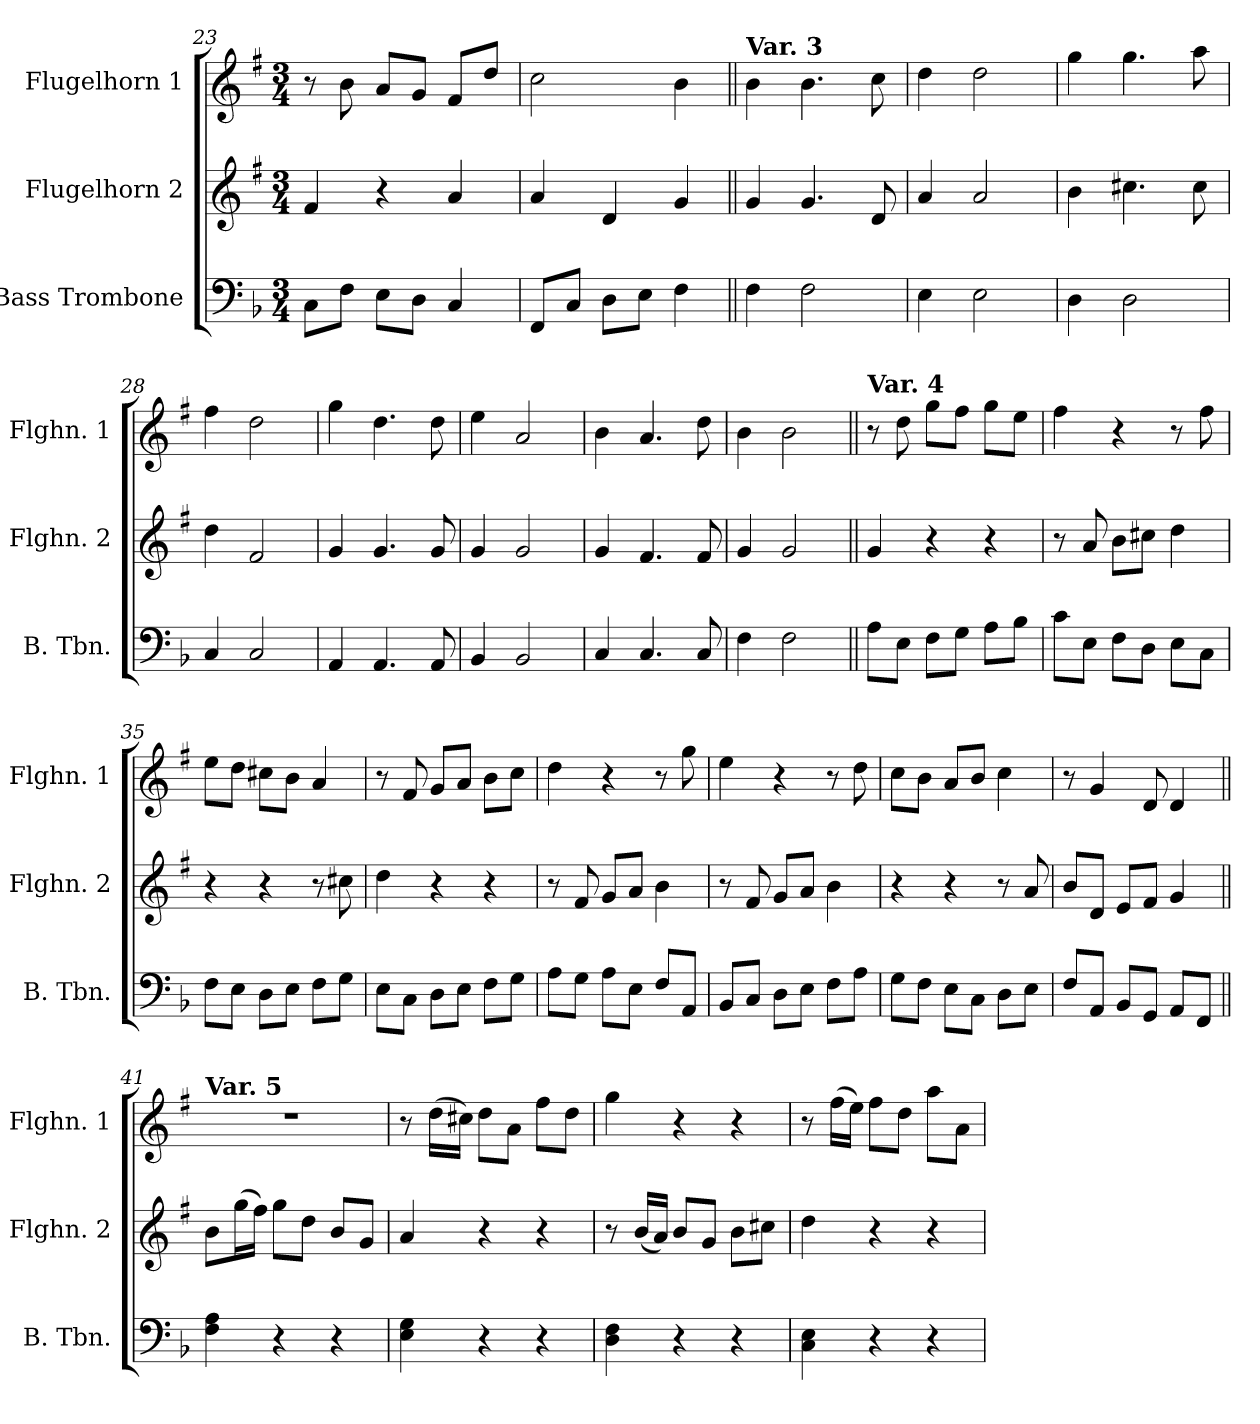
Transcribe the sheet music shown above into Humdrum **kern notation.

**kern	**kern	**kern
*part3	*part2	*part1
*staff3	*staff2	*staff1
*I"Bass Trombone	*I"Flugelhorn 2	*I"Flugelhorn 1
*I'B. Tbn.	*I'Flghn. 2	*I'Flghn. 1
*clefF4	*clefG2	*clefG2
*	*ITrd1c2	*ITrd1c2
*k[b-]	*k[b-]	*k[b-]
*F:	*F:	*F:
*M3/4	*M3/4	*M3/4
=23	=23	=23
8C\L	4e/	8r
8F\J	.	8a\
8E\L	4r	8g/L
8D\J	.	8f/J
4C/	4g/	8e/L
.	.	8cc/J
=24	=24	=24
8FF/L	4g/	2b-\
8C/J	.	.
8D\L	4c/	.
8E\J	.	.
4F\	4f/	4a\
!!LO:LB:g=z
=25||	=25||	=25||
!	!	!LO:TX:a:B:t=Var. 3
4F\	4f/	4a\
2F\	4.f/	4.a\
.	8c/	8b-\
=26	=26	=26
4E\	4g/	4cc\
2E\	2g/	2cc\
=27	=27	=27
4D\	4a\	4ff\
2D\	4.bn\	4.ff\
.	8b\	8gg\
=28	=28	=28
4C/	4cc\	4ee\
2C/	2e/	2cc\
=29	=29	=29
4AA/	4f/	4ff\
4.AA/	4.f/	4.cc\
8AA/	8f/	8cc\
=30	=30	=30
4BB-/	4f/	4dd\
2BB-/	2f/	2g/
=31	=31	=31
4C/	4f/	4a\
4.C/	4.e/	4.g/
8C/	8e/	8cc\
=32	=32	=32
4F\	4f/	4a\
2F\	2f/	2a\
!!LO:LB:g=z
=33||	=33||	=33||
!	!	!LO:TX:a:B:t=Var. 4
8A\L	4f/	8r
8E\J	.	8cc\
8F\L	4r	8ff\L
8G\J	.	8ee\J
8A\L	4r	8ff\L
8B-\J	.	8dd\J
=34	=34	=34
8c\L	8r	4ee\
8E\J	8g/	.
8F\L	8a\L	4r
8D\J	8bn\J	.
8E\L	4cc\	8r
8C\J	.	8ee\
=35	=35	=35
8F\L	4r	8dd\L
8E\J	.	8cc\J
8D\L	4r	8bn\L
8E\J	.	8a\J
8F\L	8r	4g/
8G\J	8bn\	.
=36	=36	=36
8E\L	4cc\	8r
8C\J	.	8e/
8D\L	4r	8f/L
8E\J	.	8g/J
8F\L	4r	8a\L
8G\J	.	8b-\J
=37	=37	=37
8A\L	8r	4cc\
8G\J	8e/	.
8A\L	8f/L	4r
8E\J	8g/J	.
8F/L	4a\	8r
8AA/J	.	8ff\
=38	=38	=38
8BB-/L	8r	4dd\
8C/J	8e/	.
8D\L	8f/L	4r
8E\J	8g/J	.
8F\L	4a\	8r
8A\J	.	8cc\
!!LO:PB:g=z
=39	=39	=39
8G\L	4r	8b-\L
8F\J	.	8a\J
8E\L	4r	8g/L
8C\J	.	8a/J
8D\L	8r	4b-\
8E\J	8g/	.
=40	=40	=40
8F/L	8a/L	8r
8AA/J	8c/J	4f/
8BB-/L	8d/L	.
8GG/J	8e/J	8c/
8AA/L	4f/	4c/
8FF/J	.	.
=41||	=41||	=41||
!	!	!LO:TX:a:B:t=Var. 5
4F\ 4A\	8a\L	2.r
.	(>16ff\L	.
.	16ee\JJ)	.
4r	8ff\L	.
.	8cc\J	.
4r	8a/L	.
.	8f/J	.
=42	=42	=42
4E\ 4G\	4g/	8r
.	.	(>16cc\LL
.	.	16bn\JJ)
4r	4r	8cc\L
.	.	8g\J
4r	4r	8ee\L
.	.	8cc\J
=43	=43	=43
4D\ 4F\	8r	4ff\
.	(<16a/LL	.
.	16g/JJ)	.
4r	8a/L	4r
.	8f/J	.
4r	8a\L	4r
.	8bn\J	.
!!LO:LB:g=z
=44	=44	=44
4C\ 4E\	4cc\	8r
.	.	(>16ee\LL
.	.	16dd\JJ)
4r	4r	8ee\L
.	.	8cc\J
4r	4r	8gg\L
.	.	8g\J
=	=	=
*-	*-	*-
